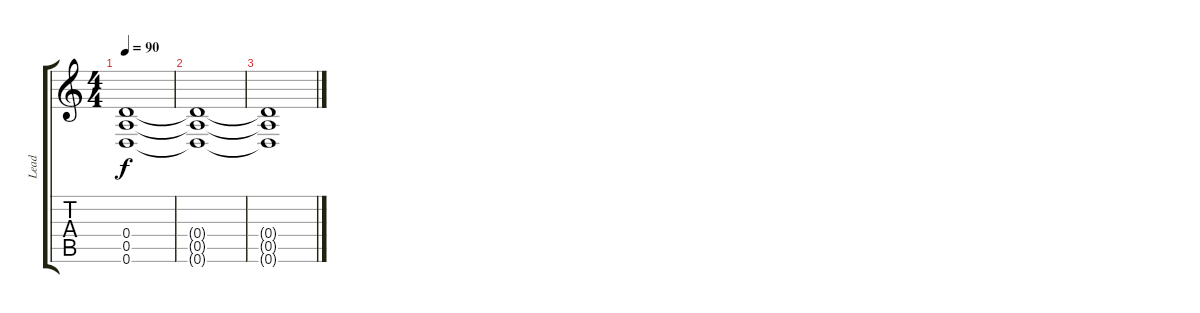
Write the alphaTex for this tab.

\track ("Lead" "Lead") {instrument overdrivenguitar}
\staff {score tabs}
\tuning (E4 B3 G3 D3 A2 D2) {hide}
\ts (4 4)
\tempo 90
\clef g2
\ks c
(0.4{t} 0.5{t} 0.6{t}).1{dy f} |
(0.4{t} 0.5{t} 0.6{t}).1 |
(0.4{t} 0.5{t} 0.6{t}).1
